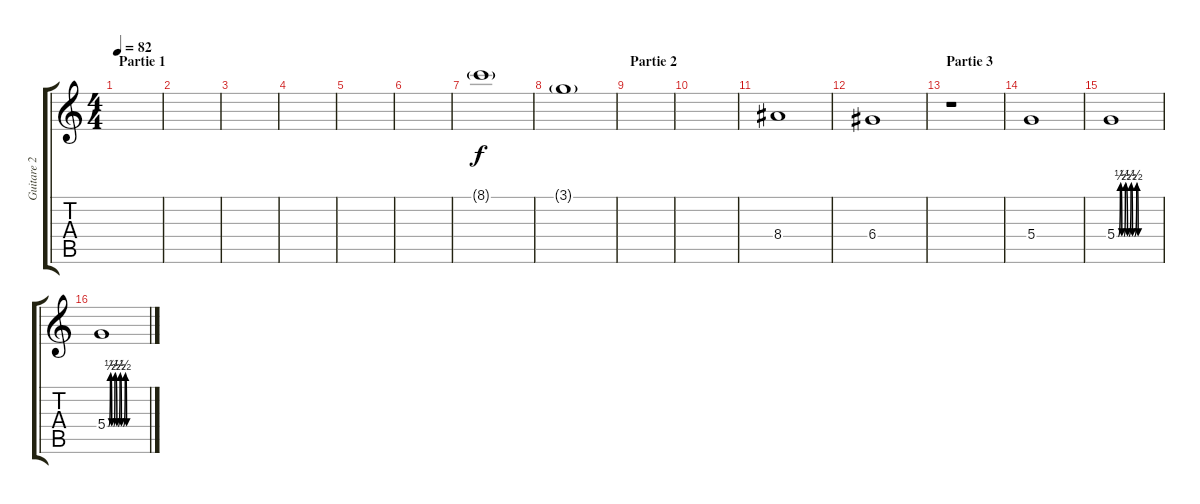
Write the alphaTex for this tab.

\track ("Guitare 2 Notes" "Guitare 2 ") {instrument acousticguitarnylon}
\staff {score tabs}
\tuning (E4 B3 G3 D3 A2 E2) {hide}
\ts (4 4)
\section ("" "Partie 1")
\tempo 82
\clef g2
\ks c
|
|
|
|
|
|
8.1{g}.1 |
3.1{g}.1 |
\section ("" "Partie 2")
|
|
8.4.1{dy f} |
6.4.1 |
\section ("" "Partie 3")
r.1 |
5.4.1 |
5.4{be (custom 0 0 2 0 5 2 7 0 10 0 12 2 15 0 17 0 20 2 22 0 25 0 28 2 30 0 60 0)}.1 |
5.4{be (custom 0 0 2 0 5 2 7 0 10 0 12 2 15 0 17 0 20 2 22 0 25 0 28 2 30 0 60 0)}.1
